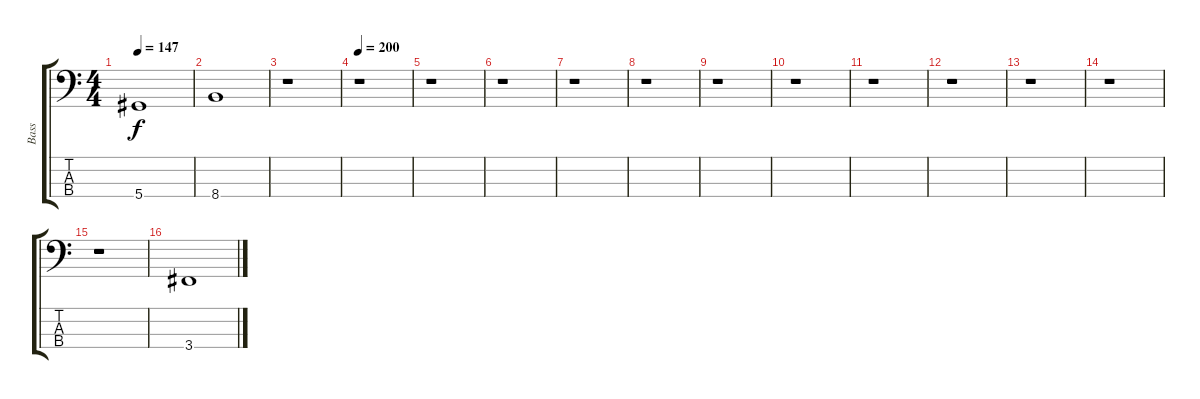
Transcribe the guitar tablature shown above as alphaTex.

\track ("Bass" "Bass") {instrument electricbasspick}
\staff {score tabs}
\tuning (Gb2 Db2 Ab1 Eb1) {hide}
\ts (4 4)
\tempo 147
\clef f4
\ks c
5.4.1{dy f} |
8.4.1 |
r.1 |
\tempo 200
r.1 |
r.1 |
r.1 |
r.1 |
r.1 |
r.1 |
r.1 |
r.1 |
r.1 |
r.1 |
r.1 |
r.1 |
3.4.1
